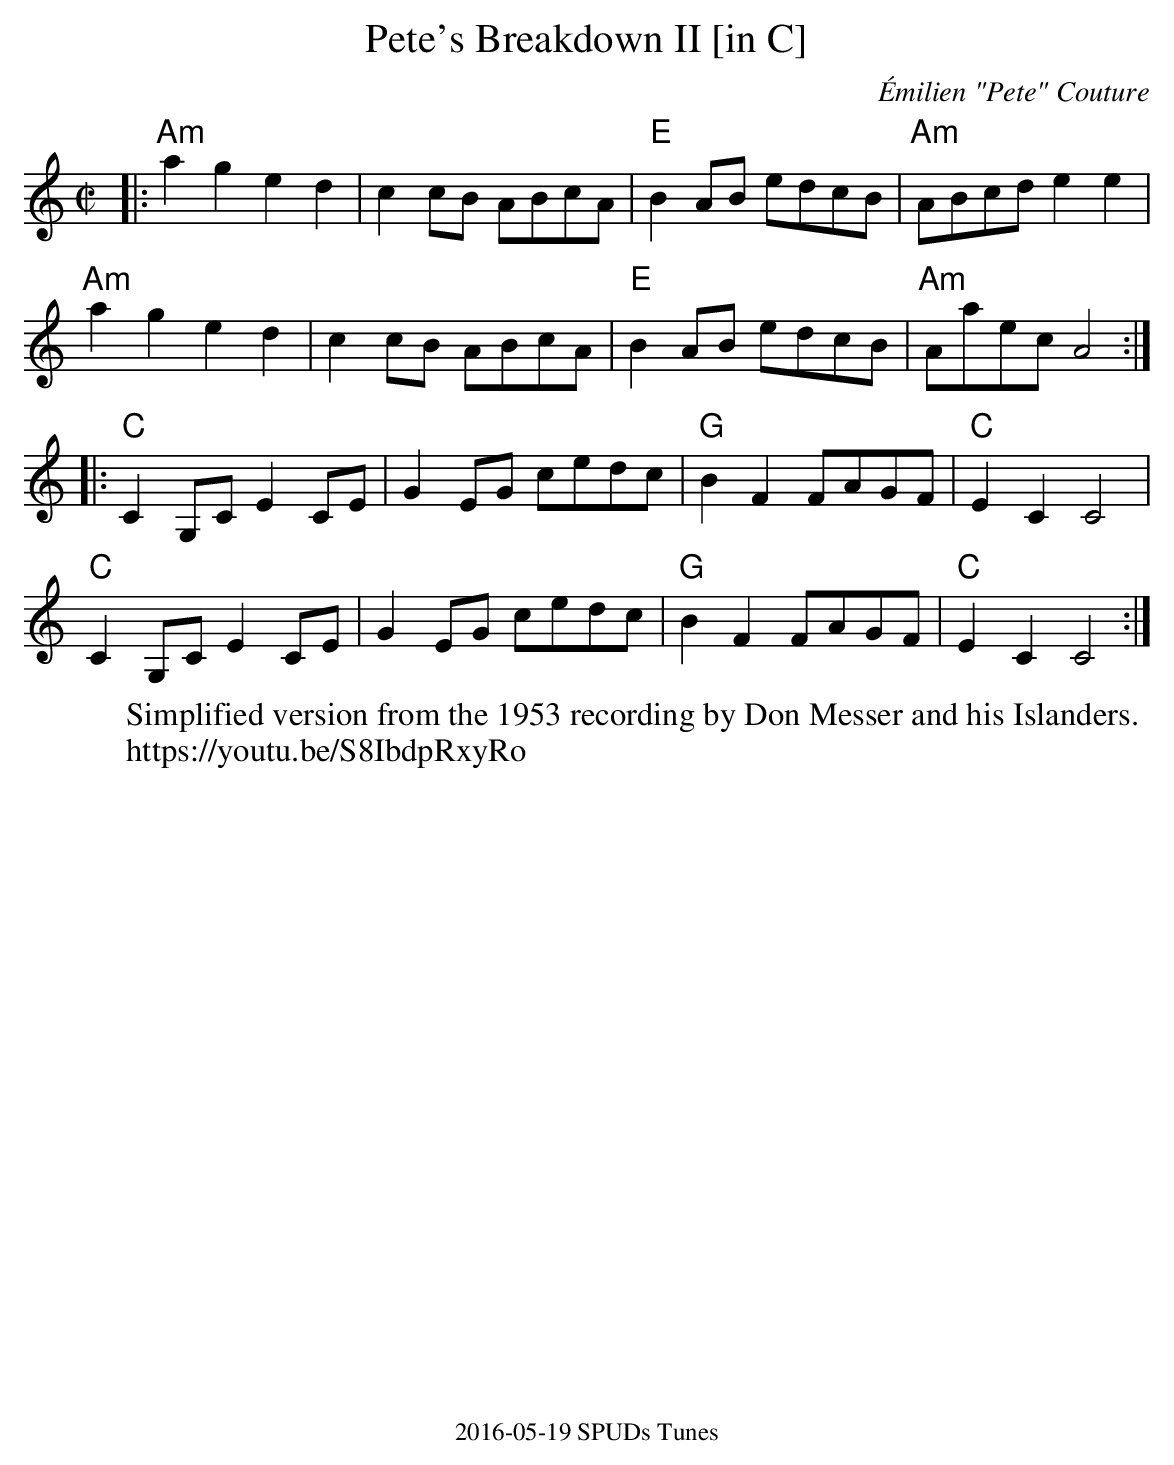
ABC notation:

X:1
T:Pete's Breakdown II [in C]
C:Émilien "Pete" Couture
M:C|
K:Am
|:"Am"a2g2 e2d2| c2 cB ABcA| "E"B2 AB edcB|"Am" ABcd e2 e2|
"Am"a2g2 e2d2| c2 cB ABcA| "E"B2 AB edcB|"Am"Aaec A4:|
K:Cmaj
|:"C"C2 G,C E2CE|G2 EG cedc|"G"B2F2 FAGF| "C"E2C2 C4|
"C"C2 G,C E2CE|G2 EG cedc|"G"B2F2 FAGF|"C"E2C2 C4:|
W: Simplified version from the 1953 recording by Don Messer and his Islanders.
W:https://youtu.be/S8IbdpRxyRo
